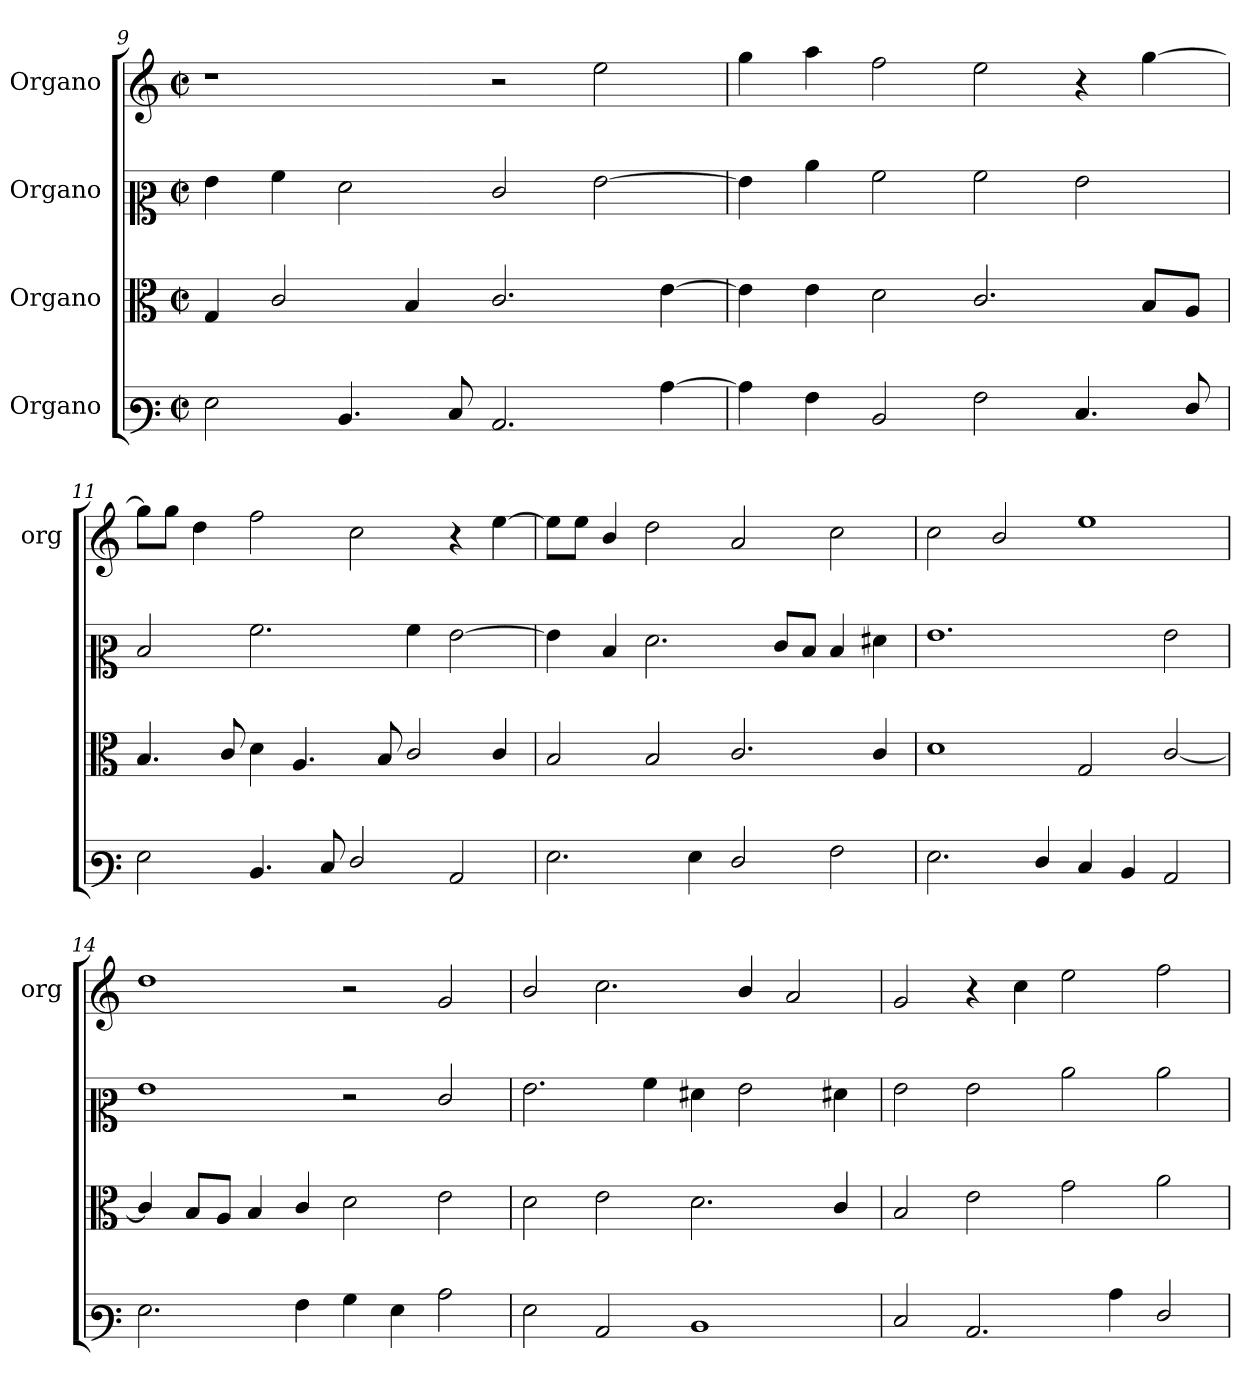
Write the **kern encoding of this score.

**kern	**kern	**kern	**kern
*part4	*part3	*part2	*part1
*staff4	*staff3	*staff2	*staff1
*I"Organo	*I"Organo	*I"Organo	*I"Organo
*	*	*	*I'org
*clefF3	*clefC3	*clefC2	*clefG2
*k[]	*k[]	*k[]	*k[]
*C:	*C:	*C:	*C:
*M2/1	*M2/1	*M2/1	*M2/1
*met(c|)	*met(c|)	*met(c|)	*met(c|)
=9	=9	=9	=9
2G\	4G/	4g\	1r
.	2c/	4a\	.
4.D/	.	2f\	.
.	4B/	.	.
8E/	.	.	.
2.C/	2.c/	2e/	2r
.	.	[2g\	2ee\
[4c\	[4e\	.	.
=10	=10	=10	=10
4c\]	4e\]	4g\]	4gg\
4A\	4e\	4cc\	4aa\
2D/	2d\	2a\	2ff\
2A\	2.c/	2a\	2ee\
4.E/	.	2g\	4r
.	8B/L	.	[4gg\
8F/	8A/J	.	.
=11	=11	=11	=11
2G\	4.B/	2d/	8gg\L]
.	.	.	8gg\J
.	.	.	4dd\
.	8c/	.	.
4.D/	4d\	2.a\	2ff\
.	4.A/	.	.
8E/	.	.	.
2F/	.	.	2cc\
.	8B/	.	.
.	2c/	4a\	.
2C/	.	[2g\	4r
.	4c/	.	[4ee\
=12	=12	=12	=12
2.G\	2B/	4g\]	8ee\L]
.	.	.	8ee\J
.	.	4d/	4b/
.	2B/	2.f\	2dd\
4G\	.	.	.
2F/	2.c/	.	2a/
.	.	8e/L	.
.	.	8d/J	.
2A\	.	4d/	2cc\
.	4c/	4f#X\	.
=13	=13	=13	=13
2.G\	1d\	1.g\	2cc\
.	.	.	2b/
4F/	.	.	.
4E/	2G/	.	1ee\
4D/	.	.	.
2C/	[2c/	2g\	.
=14	=14	=14	=14
2.G\	4c/]	1g\	1dd\
.	8B/L	.	.
.	8A/J	.	.
.	4B/	.	.
4A\	4c/	.	.
4B\	2d\	2r	2r
4G\	.	.	.
2c\	2e\	2e/	2g/
=15	=15	=15	=15
2G\	2d\	2.g\	2b/
2C/	2e\	.	2.cc\
.	.	4a\	.
1D/	2.d\	4f#X\	.
.	.	2g\	4b/
.	.	.	2a/
.	4c/	4f#X\	.
=16	=16	=16	=16
2E/	2B/	2g\	2g/
2.C/	2e\	2g\	4r
.	.	.	4cc\
.	2g\	2cc\	2ee\
4c\	.	.	.
2F/	2a\	2cc\	2ff\
=	=	=	=
*-	*-	*-	*-
